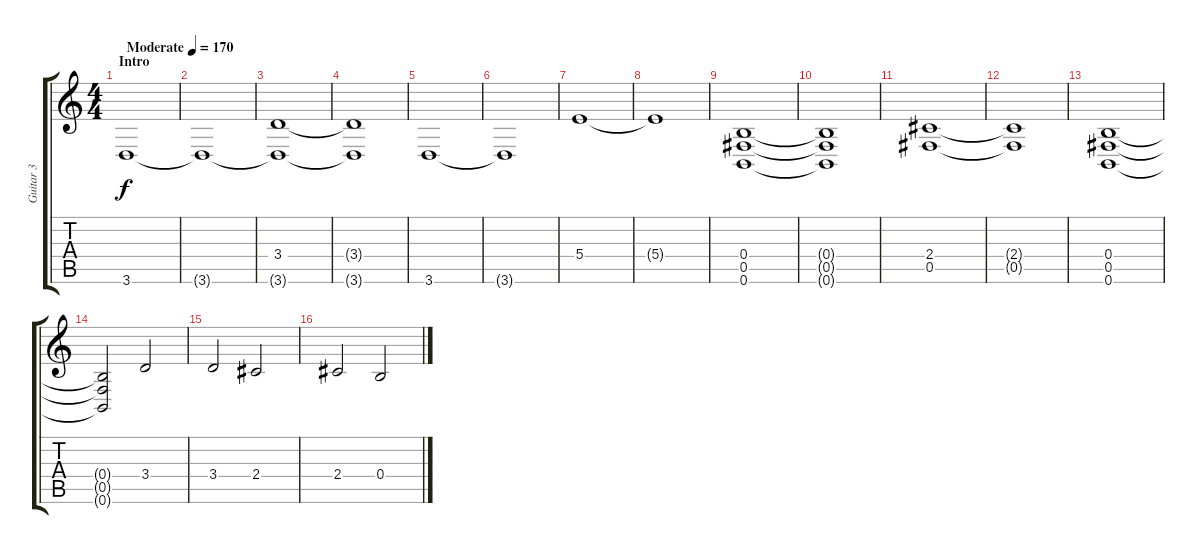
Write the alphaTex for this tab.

\track ("Guitar 3" "Guitar 3") {instrument overdrivenguitar}
\staff {score tabs}
\tuning (Db4 Ab3 E3 B2 Gb2 B1) {hide}
\ts (4 4)
\section ("" "Intro")
\tempo (170 "Moderate")
\clef g2
\ks c
3.6.1{dy f instrument overdrivenguitar} |
3.6{t}.1 |
(3.4 3.6{t}).1 |
(3.4{t} 3.6{t}).1 |
3.6.1 |
3.6{t}.1 |
5.4.1 |
5.4{t}.1 |
(0.4 0.5 0.6).1 |
(0.4{t} 0.5{t} 0.6{t}).1 |
(2.4 0.5).1 |
(2.4{t} 0.5{t}).1 |
(0.4 0.5 0.6).1 |
(0.4{t} 0.5{t} 0.6{t}).2 3.4.2 |
3.4.2 2.4.2 |
2.4.2 0.4.2
